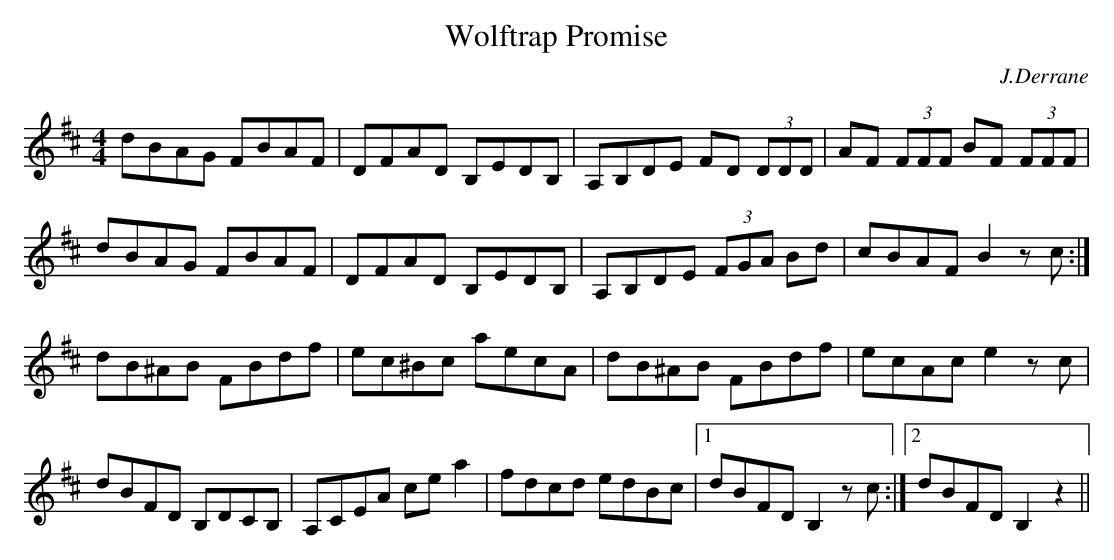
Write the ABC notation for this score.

X:1
T: Wolftrap Promise
C: J.Derrane
M: 4/4
L: 1/8
K: D
dBAG FBAF|DFAD B,EDB,|A,B,DE FD (3DDD|\
AF (3FFF BF (3FFF |
dBAG FBAF|DFAD B,EDB,|A,B,DE (3FGA Bd|cBAF B2 z c :|
dB^AB FBdf|ec^Bc aecA|dB^AB FBdf|ecAc e2 z c |
dBFD B,DCB,|A,CEA ce a2|fdcd edBc|1 dBFD B,2 z c :|2\
dBFD B,2 z2||
